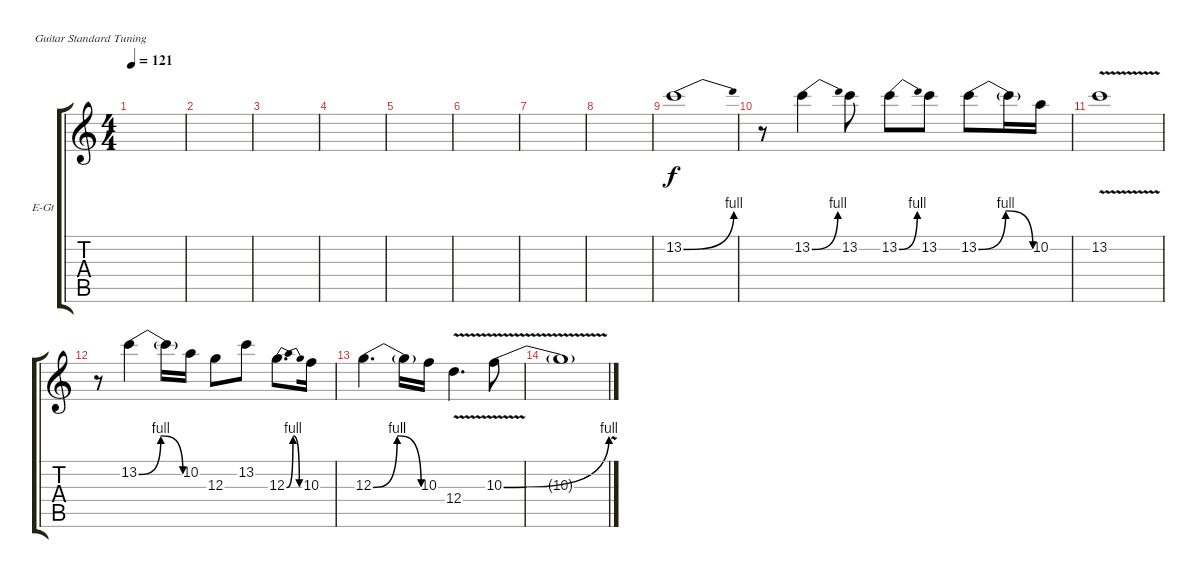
\bracketExtendMode groupsimilarinstruments
\firstSystemTrackNameOrientation horizontal
\otherSystemsTrackNameOrientation horizontal
\track ("Solo Guitar 2" "E-Gt") {instrument distortionguitar}
\staff {score tabs}
\tuning (E4 B3 G3 D3 A2 E2)
\ts (4 4)
\tempo 121
\clef g2
\scale
0.333333
\ks c
|
\scale
0.333333 |
\scale
0.333333 |
\scale
0.333333 |
\scale
0.333333 |
\scale
0.333333 |
\scale
0.333333 |
\scale
0.333333 |
\scale
0.333333 13.2{be (bend 0 0 11.4 4)}.1 |
\scale
0.333333 r.8 13.2{be (bend 0 0 15 4)}.4 13.2.8 13.2{be (bend 0 0 15 4)}.8 13.2.8 13.2{be (bendrelease 0 0 10.2 4 41.4 4 51.6 0)}.8 13.2{t}.16 10.2.16 |
\scale
0.333333 13.2{v}.1 |
\scale
0.333333 r.8 13.2{be (bendrelease 0 0 10.2 4 42.6 4 53.4 0)}.4 13.2{t}.16 10.2.16 12.3.8 13.2.8 12.3{be (bendrelease 0 0 10.2 4 44.4 4 54 0)}.8{d} 10.3.16 |
\scale
0.333333 12.3{be (bendrelease 0 0 10.2 4 44.4 4 54.6 0)}.4{d} 12.3{t}.16 10.3.16 12.4{v}.4{d} 10.3{be (bend 0 0 7.199999999999999 4) v}.8 |
\scale
0.333333 10.3{v t}.1 |
\scale
0.333333 |
\scale
0.333333
